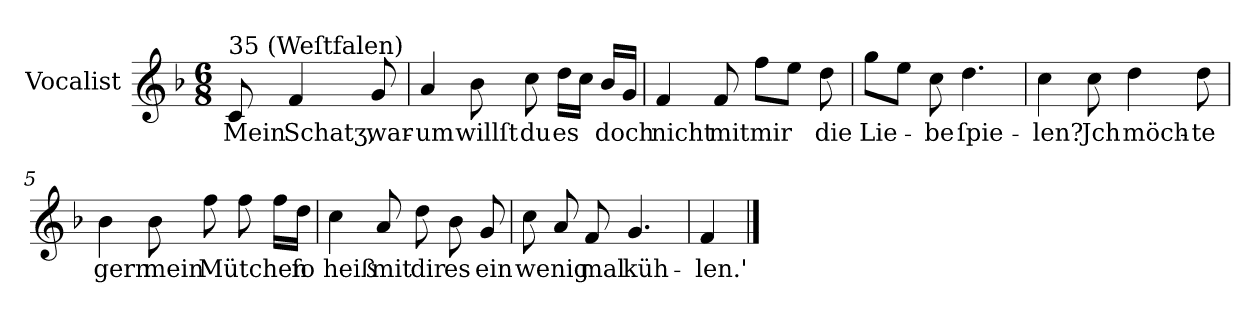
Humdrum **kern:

**kern	**text
*part1	*part1
*staff1	*staff1
*I"Vocalist	*
*k[b-]	*
*F:	*
*M6/8	*
=	=
!LO:TX:a:t=35 (Weſtfalen)	!
8c	Mein
4f	Schatʒ,
8g	war-
=1	=1
4a	-um
8b-	willſt
8cc	du
16ddLL	es
16ccJJ	.
16b-LL	doch
16gJJ	.
=2	=2
4f	nicht
8f	mit
8ffL	mir
8eeJ	.
8dd	die
=3	=3
8ggL	Lie-
8eeJ	.
8cc	-be
4.dd	ſpie-
=4	=4
4cc	-len?
8cc	Jch
4dd	möch-
8dd	-te
=5	=5
4b-	gern
8b-	mein
8ff	Mütchen
8ff	.
16ffLL	.
16ddJJ	ſo
=6	=6
4cc	heiß
8a	mit
8dd	dir
8b-	es
8g	ein
=7	=7
8cc	wenig
8a	.
8f	mal
4.g	küh-
=8	=8
4f	-len.'
==	==
*-	*-
